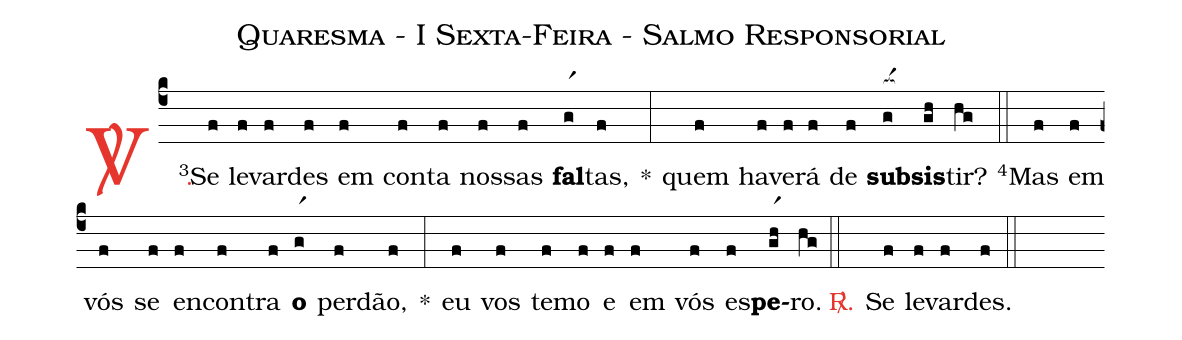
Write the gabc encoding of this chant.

name: Quaresma - I Sexta-Feira - Salmo Responsorial;
%%
(c4)

<c><sp>V/</sp>.</c>() <v>\VSup{3}</v>Se(f) le(f)var(f)des(f) em(f) con(f)ta(f) nos(f)sas(f) <b>fal</b>(gr1)tas,(f) *(:)
quem(f) ha(f)ve(f)rá(f) de(f) <b>sub</b>(g[ocba:1{])<b>sis</b>(gh[ocba:0}])tir?(hg)

(::)

<v>\VSup{4}</v>Mas(f) em(f) vós(f) se(f) en(f)con(f)tra(f) <b>o</b>(gr1) per(f)dão,(f) *(:)
eu(f) vos(f) te(f)mo(f) e(f) em(f) vós(f) es(f)<b>pe</b>(gr1h)ro.(hg)

(::)

<c><sp>R/</sp>.</c>() Se(f) le(f)var(f)des.(f)

(::)
